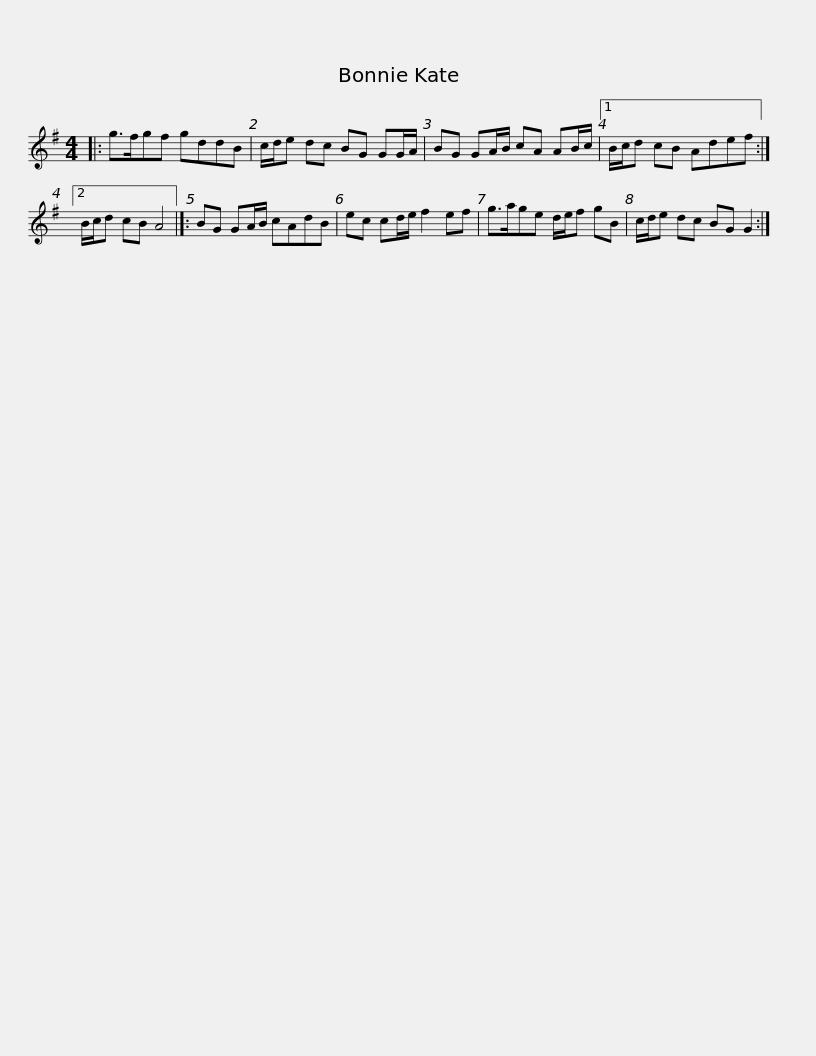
X:1
L:1/8
M:4/4
I:linebreak $
K:G
V:1 treble
V:1
|: g>fgf gddB | c/d/e dc BG GG/A/ | BG GA/B/ cA AB/c/ |1 B/c/d cB Adef :|2 B/c/d cB A4 |]:$ %5
 BG GA/B/ cAdB | ec cd/e/ f2 ef | g>age d/e/f gB | c/d/e dc BG G2 :| %9
